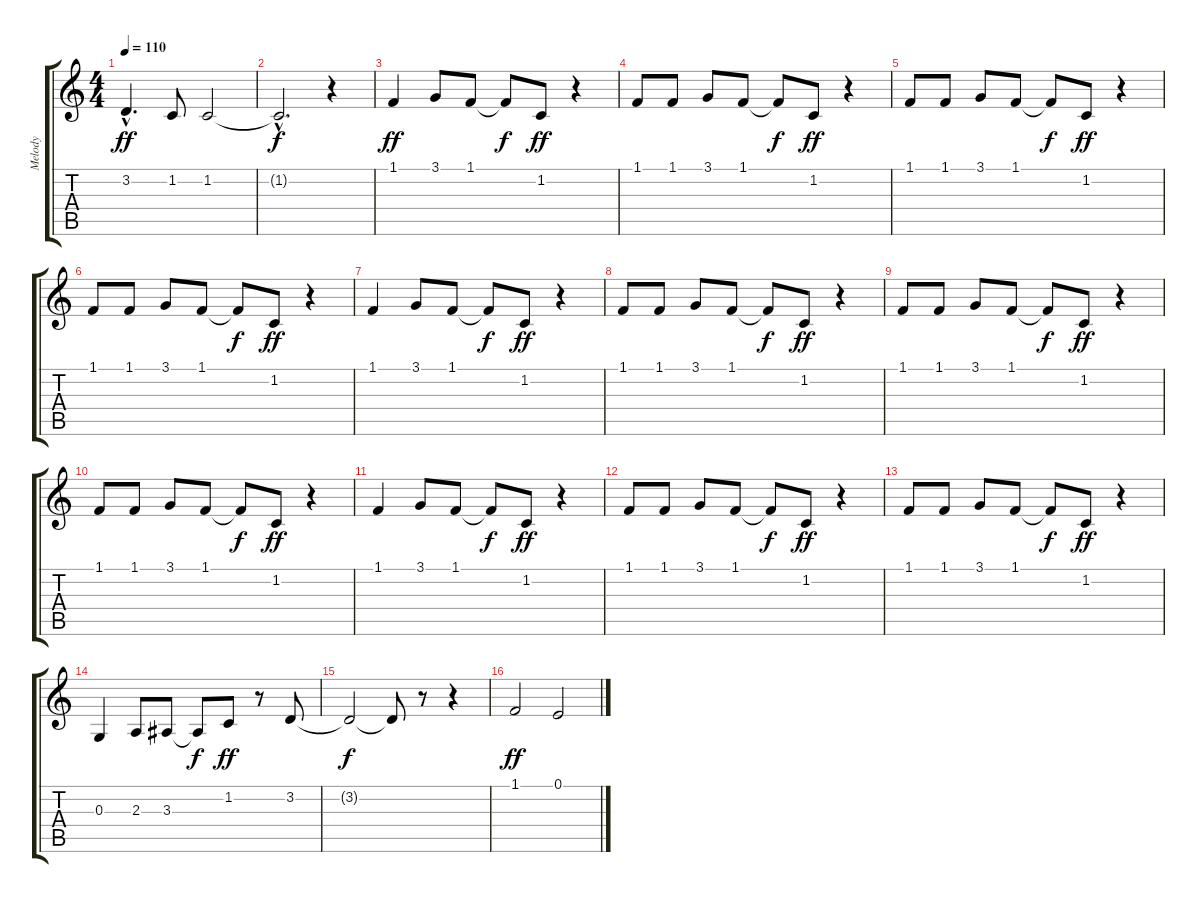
\track ("Melody" "Melody") {instrument harmonica}
\staff {score tabs}
\tuning (E4 B3 G3 D3 A2 E2) {hide}
\ts (4 4)
\tempo 110
\clef g2
\ks c
3.2{hac}.4{d dy ff} 1.2.8 1.2.2 |
1.2{hac t}.2{d dy f} r.4 |
1.1.4{dy ff} 3.1.8 1.1.8 1.1{t}.8{dy f} 1.2.8{dy ff} r.4 |
1.1.8 1.1.8 3.1.8 1.1.8 1.1{t}.8{dy f} 1.2.8{dy ff} r.4 |
1.1.8 1.1.8 3.1.8 1.1.8 1.1{t}.8{dy f} 1.2.8{dy ff} r.4 |
1.1.8 1.1.8 3.1.8 1.1.8 1.1{t}.8{dy f} 1.2.8{dy ff} r.4 |
1.1.4 3.1.8 1.1.8 1.1{t}.8{dy f} 1.2.8{dy ff} r.4 |
1.1.8 1.1.8 3.1.8 1.1.8 1.1{t}.8{dy f} 1.2.8{dy ff} r.4 |
1.1.8 1.1.8 3.1.8 1.1.8 1.1{t}.8{dy f} 1.2.8{dy ff} r.4 |
1.1.8 1.1.8 3.1.8 1.1.8 1.1{t}.8{dy f} 1.2.8{dy ff} r.4 |
1.1.4 3.1.8 1.1.8 1.1{t}.8{dy f} 1.2.8{dy ff} r.4 |
1.1.8 1.1.8 3.1.8 1.1.8 1.1{t}.8{dy f} 1.2.8{dy ff} r.4 |
1.1.8 1.1.8 3.1.8 1.1.8 1.1{t}.8{dy f} 1.2.8{dy ff} r.4 |
0.3.4 2.3.8 3.3.8 3.3{t}.8{dy f} 1.2.8{dy ff} r.8 3.2.8 |
3.2{t}.2{dy f} 3.2{t}.8 r.8 r.4 |
1.1.2{dy ff} 0.1.2
